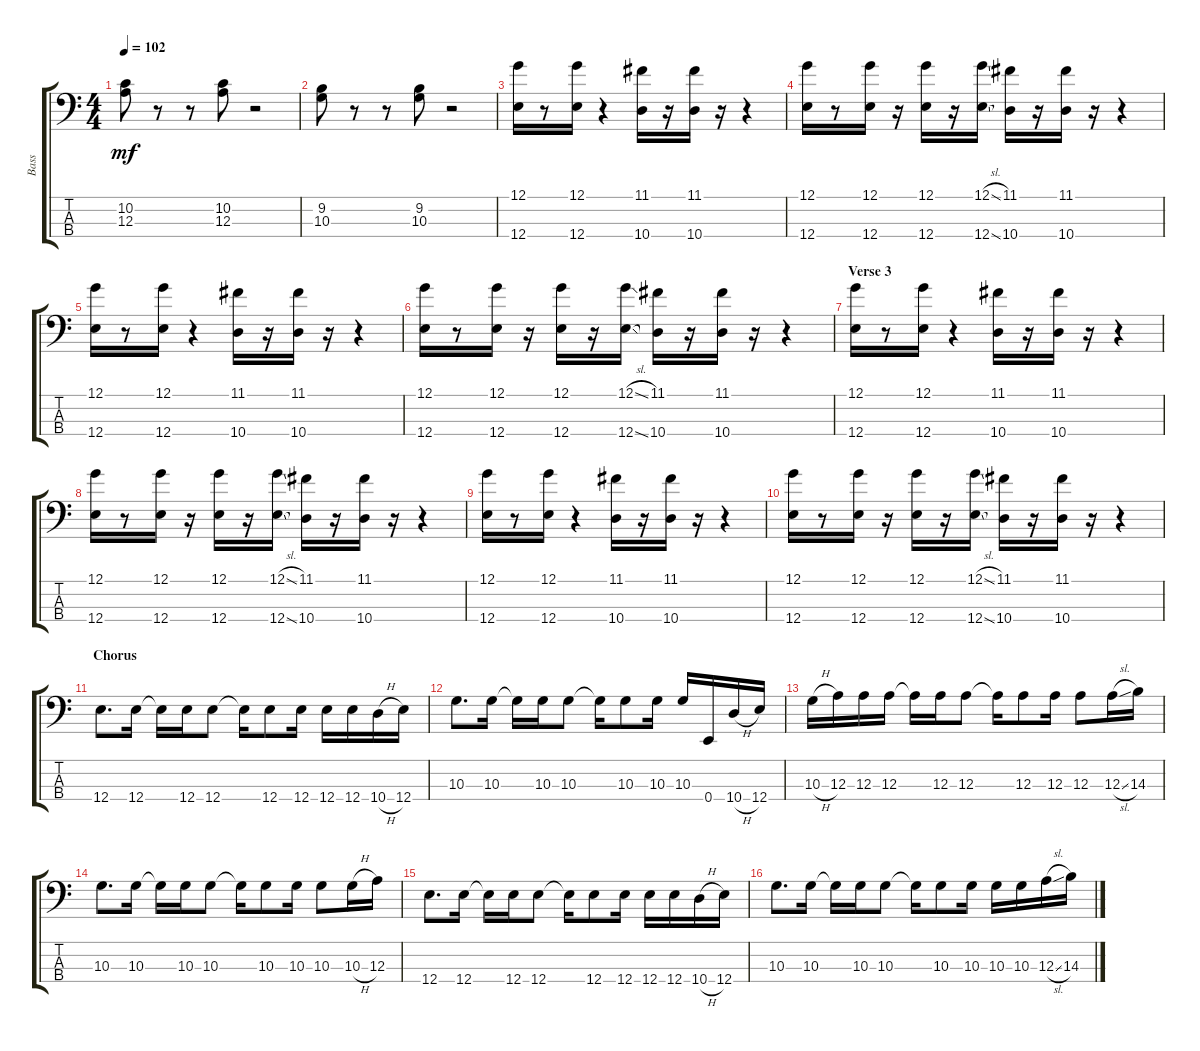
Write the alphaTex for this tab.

\track ("Bass" "Bass") {instrument electricbassfinger}
\staff {score tabs}
\tuning (G2 D2 A1 E1) {hide}
\ts (4 4)
\tempo 102
\clef f4
\ks c
(10.2 12.3).8{dy mf} r.8 r.8 (10.2 12.3).8 r.2 |
(9.2 10.3).8 r.8 r.8 (9.2 10.3).8 r.2 |
(12.1 12.4).16 r.8 (12.1 12.4).16 r.4 (11.1 10.4).16 r.16 (11.1 10.4).16 r.16 r.4 |
(12.1 12.4).16 r.8 (12.1 12.4).16 r.16 (12.1 12.4).16 r.16 (12.1{sl} 12.4{sl}).16 (11.1 10.4).16 r.16 (11.1 10.4).16 r.16 r.4 |
(12.1 12.4).16 r.8 (12.1 12.4).16 r.4 (11.1 10.4).16 r.16 (11.1 10.4).16 r.16 r.4 |
(12.1 12.4).16 r.8 (12.1 12.4).16 r.16 (12.1 12.4).16 r.16 (12.1{sl} 12.4{sl}).16 (11.1 10.4).16 r.16 (11.1 10.4).16 r.16 r.4 |
\section ("" "Verse 3")
(12.1 12.4).16 r.8 (12.1 12.4).16 r.4 (11.1 10.4).16 r.16 (11.1 10.4).16 r.16 r.4 |
(12.1 12.4).16 r.8 (12.1 12.4).16 r.16 (12.1 12.4).16 r.16 (12.1{sl} 12.4{sl}).16 (11.1 10.4).16 r.16 (11.1 10.4).16 r.16 r.4 |
(12.1 12.4).16 r.8 (12.1 12.4).16 r.4 (11.1 10.4).16 r.16 (11.1 10.4).16 r.16 r.4 |
(12.1 12.4).16 r.8 (12.1 12.4).16 r.16 (12.1 12.4).16 r.16 (12.1{sl} 12.4{sl}).16 (11.1 10.4).16 r.16 (11.1 10.4).16 r.16 r.4 |
\section ("" "Chorus")
12.4.8{d} 12.4.16 12.4{t}.16 12.4.16 12.4.8 12.4{t}.16 12.4.8 12.4.16 12.4.16 12.4.16 10.4{h}.16 12.4.16 |
10.3.8{d} 10.3.16 10.3{t}.16 10.3.16 10.3.8 10.3{t}.16 10.3.8 10.3.16 10.3.16 0.4.16 10.4{h}.16 12.4.16 |
10.3{h}.16 12.3.16 12.3.16 12.3.16 12.3{t}.16 12.3.16 12.3.8 12.3{t}.16 12.3.8 12.3.16 12.3.8 12.3{sl}.16 14.3.16 |
10.3.8{d} 10.3.16 10.3{t}.16 10.3.16 10.3.8 10.3{t}.16 10.3.8 10.3.16 10.3.8 10.3{h}.16 12.3.16 |
12.4.8{d} 12.4.16 12.4{t}.16 12.4.16 12.4.8 12.4{t}.16 12.4.8 12.4.16 12.4.16 12.4.16 10.4{h}.16 12.4.16 |
10.3.8{d} 10.3.16 10.3{t}.16 10.3.16 10.3.8 10.3{t}.16 10.3.8 10.3.16 10.3.16 10.3.16 12.3{sl}.16 14.3.16
